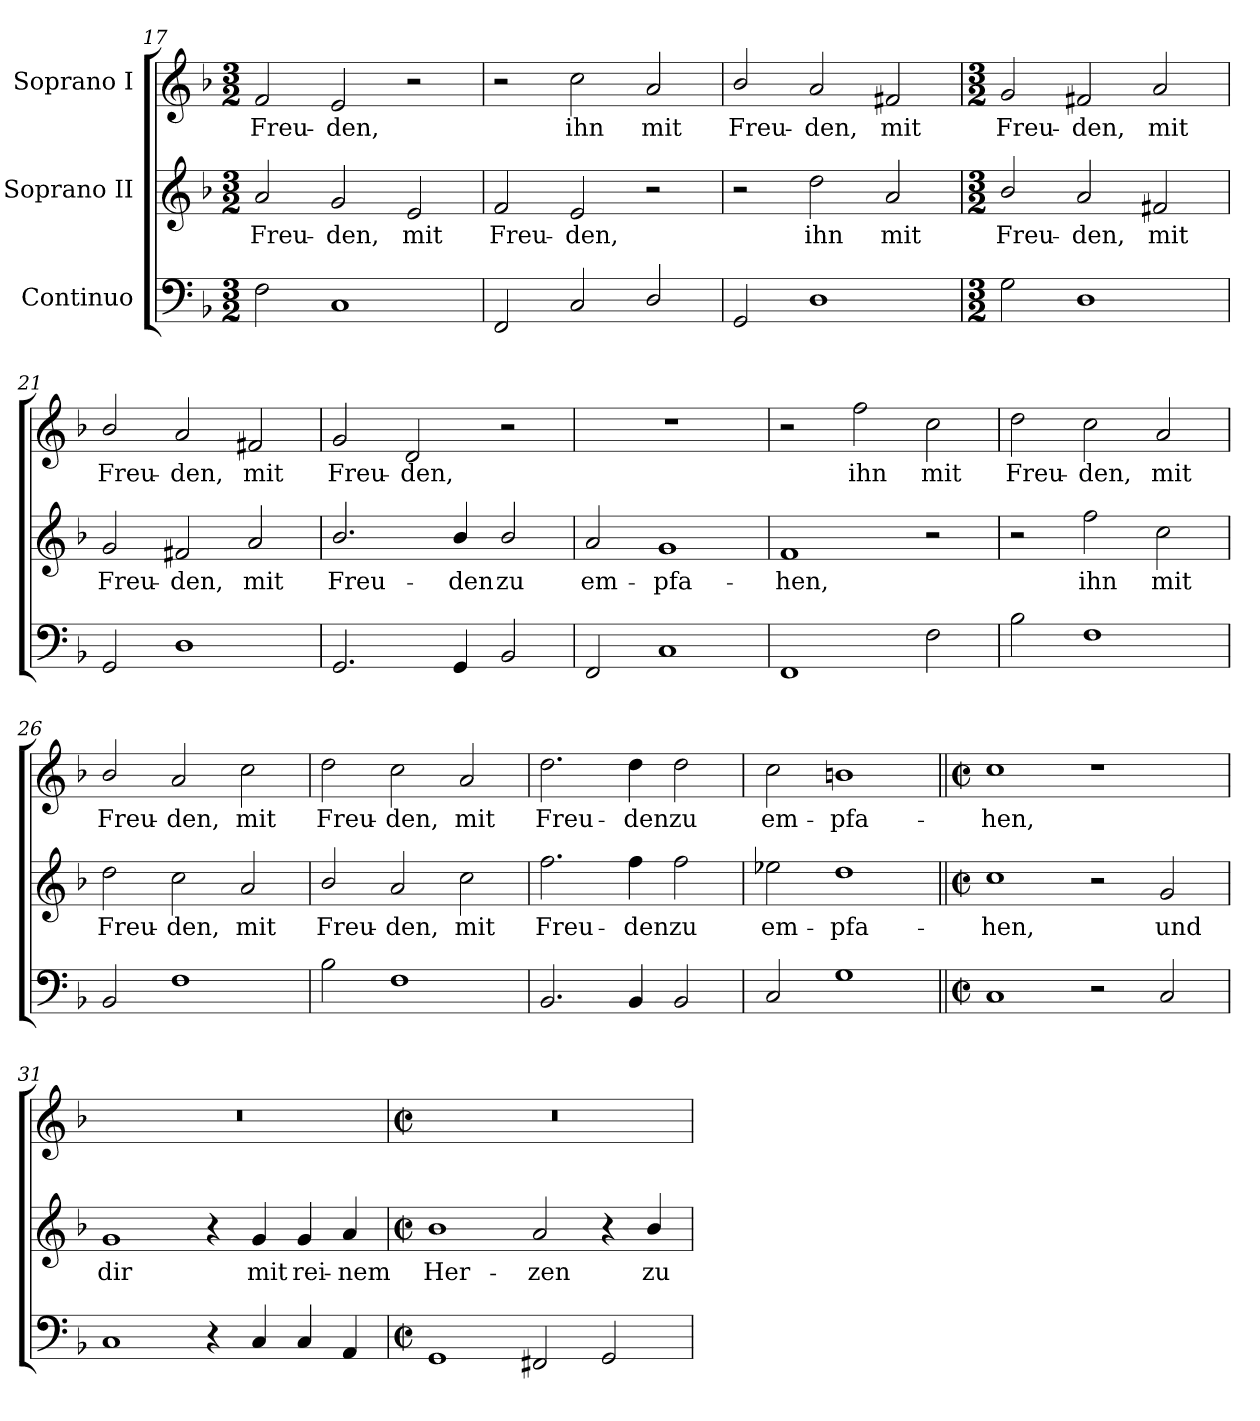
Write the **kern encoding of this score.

**kern	**kern	**text	**kern	**text
*part3	*part2	*part2	*part1	*part1
*staff3	*staff2	*staff2	*staff1	*staff1
*I"Continuo	*I"Soprano II	*	*I"Soprano I	*
*clefF4	*clefG2	*	*clefG2	*
*k[b-]	*k[b-]	*	*k[b-]	*
*F:	*F:	*	*F:	*
*M3/2	*M3/2	*	*M3/2	*
=17	=17	=17	=17	=17
!	!	!LO:LY:b	!	!LO:LY:b
2F	2a	Freu-	2f	Freu-
!	!	!LO:LY:b	!	!LO:LY:b
1C	2g	-den,	2e	-den,
!	!	!LO:LY:b	!	!
.	2e	mit	2r	.
=18	=18	=18	=18	=18
!	!	!LO:LY:b	!	!
2FF	2f	Freu-	2r	.
!	!	!LO:LY:b	!	!LO:LY:b
2C	2e	-den,	2cc	ihn
!	!	!	!	!LO:LY:b
2D/	2r	.	2a	mit
=19	=19	=19	=19	=19
!	!	!	!	!LO:LY:b
2GG	2r	.	2b-/	Freu-
!	!	!LO:LY:b	!	!LO:LY:b
1D	2dd	ihn	2a	-den,
!	!	!LO:LY:b	!	!LO:LY:b
.	2a	mit	2f#X	mit
!!LO:LB:g=z
=20	=20	=20	=20	=20
*M3/2	*M3/2	*	*M3/2	*
!	!	!LO:LY:b	!	!LO:LY:b
2G	2b-/	Freu-	2g	Freu-
!	!	!LO:LY:b	!	!LO:LY:b
1D	2a	-den,	2f#X	-den,
!	!	!LO:LY:b	!	!LO:LY:b
.	2f#X	mit	2a	mit
=21	=21	=21	=21	=21
!	!	!LO:LY:b	!	!LO:LY:b
2GG	2g	Freu-	2b-/	Freu-
!	!	!LO:LY:b	!	!LO:LY:b
1D	2f#X	-den,	2a	-den,
!	!	!LO:LY:b	!	!LO:LY:b
.	2a	mit	2f#X	mit
=22	=22	=22	=22	=22
!	!	!LO:LY:b	!	!LO:LY:b
2.GG	2.b-/	Freu-	2g	Freu-
!	!	!	!	!LO:LY:b
.	.	.	2d	-den,
!	!	!LO:LY:b	!	!
4GG	4b-/	-den	.	.
!	!	!LO:LY:b	!	!
2BB-	2b-/	zu	2r	.
=23	=23	=23	=23	=23
!	!	!LO:LY:b	!LO:N:vis=1	!
2FF	2a	em-	1.r	.
!	!	!LO:LY:b	!	!
1C	1g	-pfa-	.	.
=24	=24	=24	=24	=24
!	!	!LO:LY:b	!	!
1FF	1f	-hen,	2r	.
!	!	!	!	!LO:LY:b
.	.	.	2ff	ihn
!	!	!	!	!LO:LY:b
2F	2r	.	2cc	mit
=25	=25	=25	=25	=25
!	!	!	!	!LO:LY:b
2B-	2r	.	2dd	Freu-
!	!	!LO:LY:b	!	!LO:LY:b
1F	2ff	ihn	2cc	-den,
!	!	!LO:LY:b	!	!LO:LY:b
.	2cc	mit	2a	mit
!!LO:LB:g=z
=26	=26	=26	=26	=26
!	!	!LO:LY:b	!	!LO:LY:b
2BB-	2dd	Freu-	2b-/	Freu-
!	!	!LO:LY:b	!	!LO:LY:b
1F	2cc	-den,	2a	-den,
!	!	!LO:LY:b	!	!LO:LY:b
.	2a	mit	2cc	mit
=27	=27	=27	=27	=27
!	!	!LO:LY:b	!	!LO:LY:b
2B-	2b-/	Freu-	2dd	Freu-
!	!	!LO:LY:b	!	!LO:LY:b
1F	2a	-den,	2cc	-den,
!	!	!LO:LY:b	!	!LO:LY:b
.	2cc	mit	2a	mit
=28	=28	=28	=28	=28
!	!	!LO:LY:b	!	!LO:LY:b
2.BB-	2.ff	Freu-	2.dd	Freu-
!	!	!LO:LY:b	!	!LO:LY:b
4BB-	4ff	-den	4dd	-den
!	!	!LO:LY:b	!	!LO:LY:b
2BB-	2ff	zu	2dd	zu
=29	=29	=29	=29	=29
!	!	!LO:LY:b	!	!LO:LY:b
2C	2ee-X	em-	2cc	em-
!	!	!LO:LY:b	!	!LO:LY:b
1G	1dd	-pfa-	1bn	-pfa-
=30||	=30||	=30||	=30||	=30||
*M4/2	*M4/2	*	*M4/2	*
*met(c|)	*met(c|)	*	*met(c|)	*
!	!	!LO:LY:b	!	!LO:LY:b
1C	1cc	-hen,	1cc	-hen,
2r	2r	.	1r	.
!	!	!LO:LY:b	!	!
2C	2g	und	.	.
=31	=31	=31	=31	=31
!	!	!LO:LY:b	!	!
1C	1g	dir	0r	.
4r	4r	.	.	.
!	!	!LO:LY:b	!	!
4C	4g	mit	.	.
!	!	!LO:LY:b	!	!
4C	4g	rei-	.	.
!	!	!LO:LY:b	!	!
4AA	4a	-nem	.	.
!!LO:LB:g=z
=32	=32	=32	=32	=32
*M4/2	*M4/2	*	*M4/2	*
*met(c|)	*met(c|)	*	*met(c|)	*
!	!	!LO:LY:b	!	!
1GG	1b-	Her-	0r	.
!	!	!LO:LY:b	!	!
2FF#X	2a	-zen	.	.
2GG	4r	.	.	.
!	!	!LO:LY:b	!	!
.	4b-/	zu	.	.
=	=	=	=	=
*-	*-	*-	*-	*-
